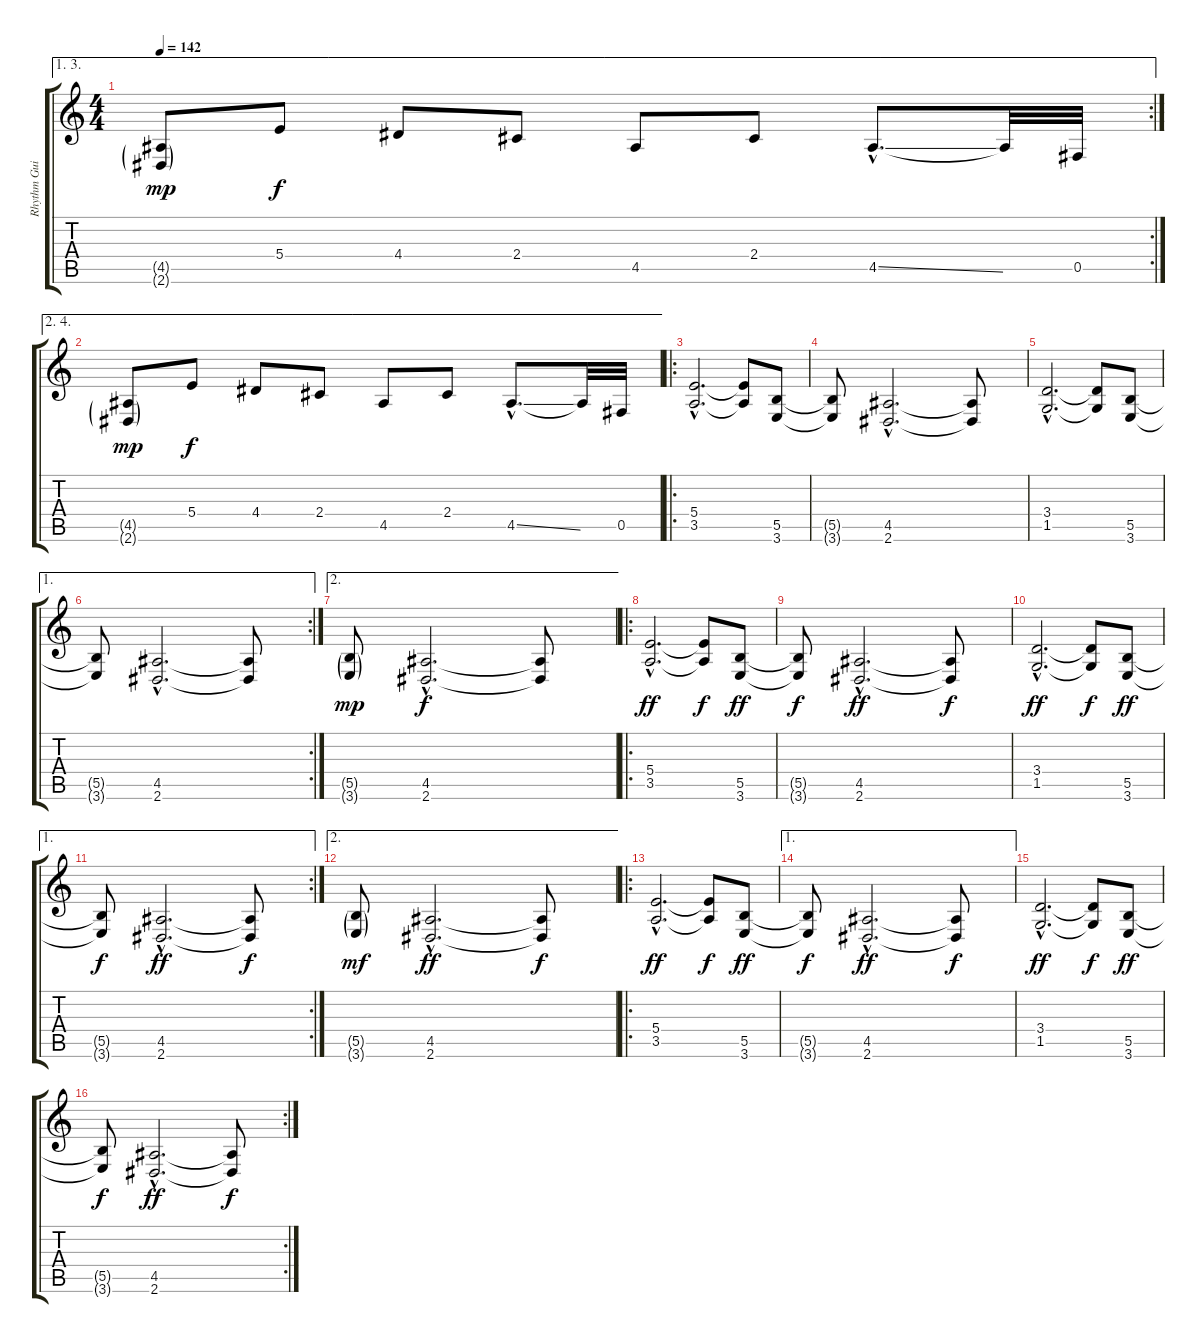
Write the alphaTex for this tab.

\track ("Rhythm Guitar" "Rhythm Gui") {instrument overdrivenguitar}
\staff {score tabs}
\tuning (Db4 Ab3 E3 B2 Gb2 Db2) {hide}
\ae (1 3)
\rc 2
\ts (4 4)
\tempo 142
\clef g2
\ks c
(4.5{g} 2.6{g}).8{dy mp} 5.4.8{dy f} 4.4.8 2.4.8 4.5.8 2.4.8 4.5{ss hac}.8{d} 4.5{t}.32 0.5.32 |
\ae (2 4)
(4.5{g} 2.6{g}).8{dy mp} 5.4.8{dy f} 4.4.8 2.4.8 4.5.8 2.4.8 4.5{ss hac}.8{d} 4.5{t}.32 0.5.32 |
\ro
(5.4{hac} 3.5{hac}).2{d} (5.4{t} 3.5{t}).8 (5.5 3.6).8 |
(5.5{t} 3.6{t}).8 (4.5{hac} 2.6{hac}).2{d} (4.5{t} 2.6{t}).8 |
(3.4{hac} 1.5{hac}).2{d} (3.4{t} 1.5{t}).8 (5.5 3.6).8 |
\ae 1
\rc 2
(5.5{t} 3.6{t}).8 (4.5{hac} 2.6{hac}).2{d} (4.5{t} 2.6{t}).8 |
\ae 2
(5.5{g} 3.6{g}).8{dy mp} (4.5{hac} 2.6{hac}).2{d dy f} (4.5{t} 2.6{t}).8 |
\ro
(5.4{hac} 3.5{hac}).2{d dy ff} (5.4{t} 3.5{t}).8{dy f} (5.5 3.6).8{dy ff} |
(5.5{t} 3.6{t}).8{dy f} (4.5{hac} 2.6{hac}).2{d dy ff} (4.5{t} 2.6{t}).8{dy f} |
(3.4{hac} 1.5{hac}).2{d dy ff} (3.4{t} 1.5{t}).8{dy f} (5.5 3.6).8{dy ff} |
\ae 1
\rc 2
(5.5{t} 3.6{t}).8{dy f} (4.5{hac} 2.6{hac}).2{d dy ff} (4.5{t} 2.6{t}).8{dy f} |
\ae 2
(5.5{g} 3.6{g}).8{dy mf} (4.5{hac} 2.6{hac}).2{d dy ff} (4.5{t} 2.6{t}).8{dy f} |
\ro
(5.4{hac} 3.5{hac}).2{d dy ff} (5.4{t} 3.5{t}).8{dy f} (5.5 3.6).8{dy ff} |
\ae 1
(5.5{t} 3.6{t}).8{dy f} (4.5{hac} 2.6{hac}).2{d dy ff} (4.5{t} 2.6{t}).8{dy f} |
(3.4{hac} 1.5{hac}).2{d dy ff} (3.4{t} 1.5{t}).8{dy f} (5.5 3.6).8{dy ff} |
\rc 2
(5.5{t} 3.6{t}).8{dy f} (4.5{hac} 2.6{hac}).2{d dy ff} (4.5{t} 2.6{t}).8{dy f}
